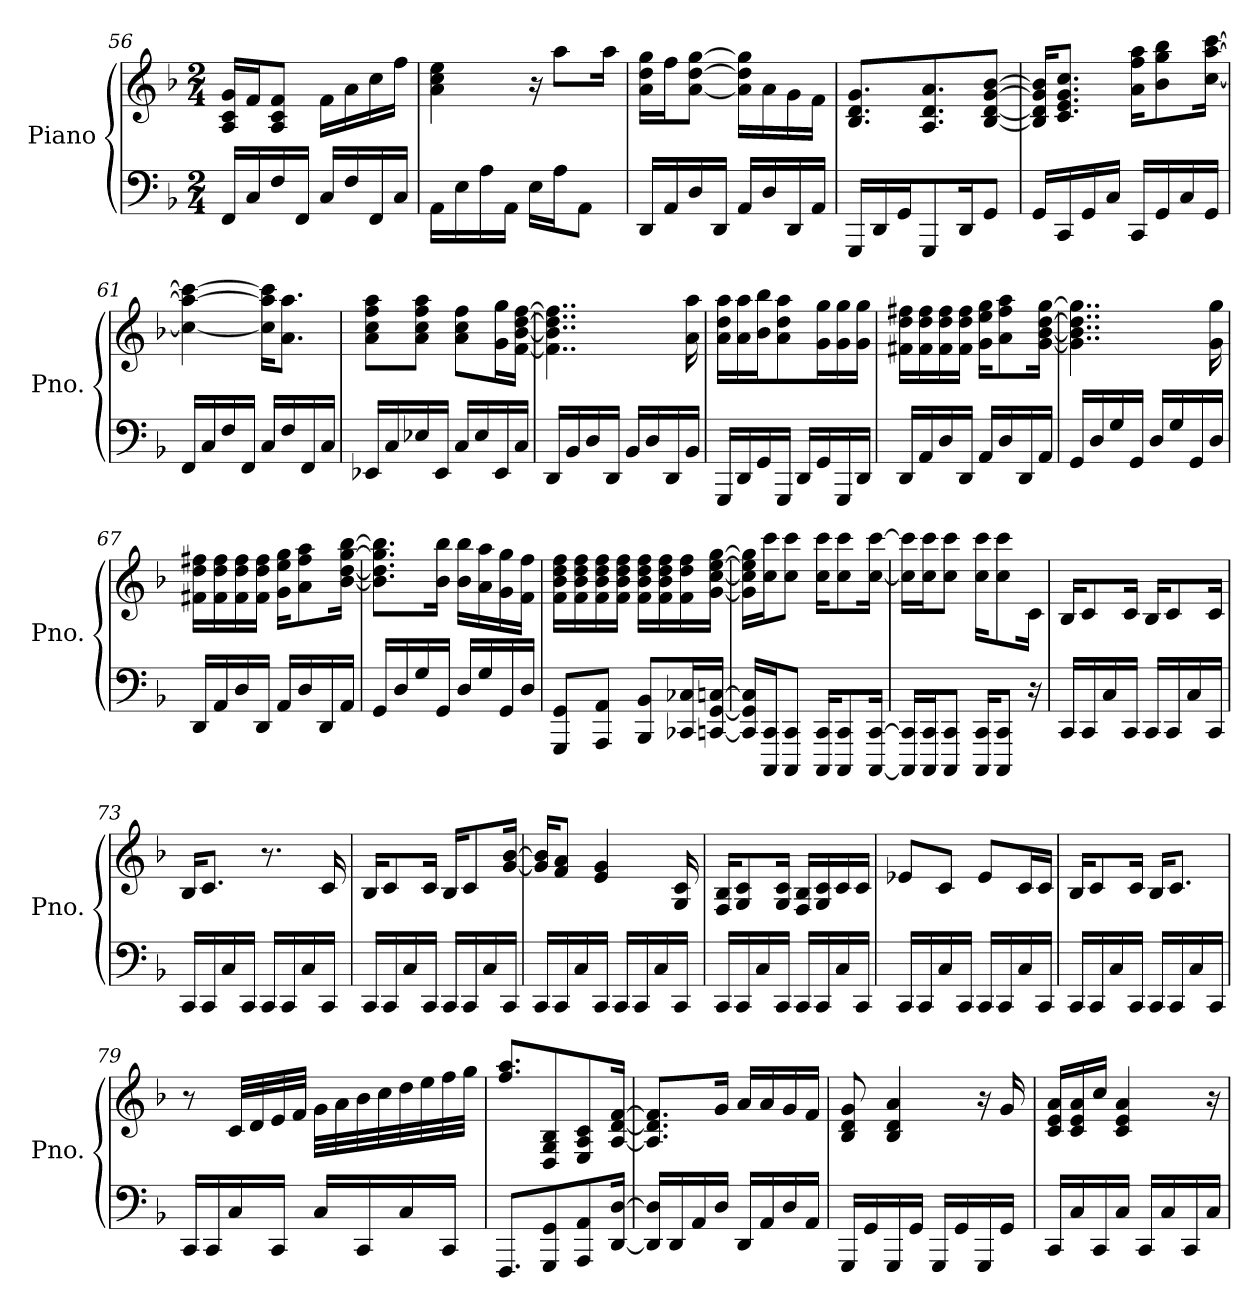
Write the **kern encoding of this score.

**kern	**kern
*part1	*part1
*staff2	*staff1
*I"Piano	*
*I'Pno.	*
*clefF4	*clefG2
*k[b-]	*k[b-]
*M2/4	*M2/4
=56	=56
16FF/LL	16A/ 16c/ 16g/LL
16C/	16f/J
16F/	8A/ 8c/ 8f/J
16FF/JJ	.
16C/LL	16f\LL
16F/	16a\
16FF/	16cc\
16C/JJ	16ff\JJ
=57	=57
16AA\LL	4a\ 4cc\ 4ee\
16E\	.
16A\	.
16AA\JJ	.
16E\LL	16r
16A\J	8aa\L
8AA\J	.
.	16aa\Jk
=58	=58
16DD/LL	16a\ 16dd\ 16gg\LL
16AA/	16ff\J
16D/	[8a\ [8dd\ [8gg\J
16DD/JJ	.
16AA/LL	16a\] 16dd\] 16gg\]LL
16D/	16a\
16DD/	16g\
16AA/JJ	16f\JJ
=59	=59
16GGG/LL	8.B-/ 8.d/ 8.g/L
16DD/	.
16GG/J	.
8GGG/	8.A/ 8.d/ 8.a/
16DD/K	.
8GG/J	[8B-/ [8d/ [8g/ [8b-/J
!!LO:LB:g=z
=60	=60
16GG/LL	16B-/] 16d/] 16g/] 16b-/]KL
16CC/	8.c/ 8.e/ 8.g/ 8.cc/J
16GG/	.
16C/JJ	.
16CC/LL	16a\ 16ff\ 16aa\KL
16GG/	8b-\ 8gg\ 8bb-\
16C/	.
16GG/JJ	[16cc\ [16aa\ [16ccc\Jk
=61	=61
16FF/LL	4cc\_ 4aa\_ 4ccc\_
16C/	.
16F/	.
16FF/JJ	.
16C/LL	16cc\] 16aa\] 16ccc\]KL
16F/	8.a\ 8.aa\J
16FF/	.
16C/JJ	.
=62	=62
16EE-X/LL	8a\ 8cc\ 8ff\ 8aa\L
16C/	.
16E-X/	8a\ 8cc\ 8ff\ 8aa\J
16EE-/JJ	.
16C/LL	8a\ 8cc\ 8ff\L
16E-/	.
16EE-/	16g\ 16gg\L
16C/JJ	[16f\ [16b-\ [16dd\ [16ff\JJ
=63	=63
16DD/LL	4..f\] 4..b-\] 4..dd\] 4..ff\]
16BB-/	.
16D/	.
16DD/JJ	.
16BB-/LL	.
16D/	.
16DD/	.
16BB-/JJ	16a\ 16aa\
=64	=64
16GGG/LL	16a\ 16dd\ 16aa\LL
16DD/	16a\ 16aa\
16GG/	16b-\ 16bb-\J
16GGG/JJ	8a\ 8dd\ 8aa\
16DD/LL	.
16GG/	16g\ 16gg\L
16GGG/	16g\ 16gg\
16DD/JJ	16g\ 16gg\JJ
!!LO:LB:g=z
=65	=65
16DD/LL	16f#X\ 16dd\ 16ff#X\LL
16AA/	16f#\ 16dd\ 16ff#\
16D/	16f#\ 16dd\ 16ff#\
16DD/JJ	16f#\ 16dd\ 16ff#\JJ
16AA/LL	16g\ 16ee\ 16gg\KL
16D/	8a\ 8ff#\ 8aa\
16DD/	.
16AA/JJ	[16g\ [16b-\ [16dd\ [16gg\Jk
=66	=66
16GG/LL	4..g\] 4..b-\] 4..dd\] 4..gg\]
16D/	.
16G/	.
16GG/JJ	.
16D/LL	.
16G/	.
16GG/	.
16D/JJ	16g\ 16gg\
=67	=67
16DD/LL	16f#X\ 16dd\ 16ff#X\LL
16AA/	16f#\ 16dd\ 16ff#\
16D/	16f#\ 16dd\ 16ff#\
16DD/JJ	16f#\ 16dd\ 16ff#\JJ
16AA/LL	16g\ 16ee\ 16gg\KL
16D/	8a\ 8ff#\ 8aa\
16DD/	.
16AA/JJ	[16b-\ [16dd\ [16gg\ [16bb-\Jk
=68	=68
16GG/LL	8.b-\] 8.dd\] 8.gg\] 8.bb-\]L
16D/	.
16G/	.
16GG/JJ	16b-\ 16bb-\Jk
16D/LL	16b-\ 16bb-\LL
16G/	16a\ 16aa\
16GG/	16g\ 16gg\
16D/JJ	16f\ 16ff\JJ
=69	=69
8GGG/ 8GG/L	16f\ 16b-\ 16dd\ 16ff\LL
.	16f\ 16b-\ 16dd\ 16ff\
8AAA/ 8AA/J	16f\ 16b-\ 16dd\ 16ff\
.	16f\ 16b-\ 16dd\ 16ff\JJ
8BBB-/ 8BB-/L	16f\ 16b-\ 16dd\ 16ff\LL
.	16f\ 16b-\ 16dd\ 16ff\
16CC-X/ 16C-X/L	16f\ 16dd\ 16ff\
[16CCn/ [16GG/ [16Cn/JJ	[16g\ [16cc\ [16ee\ [16gg\JJ
!!LO:PB:g=z
=70	=70
16CC/] 16GG/] 16C/]LL	16g\] 16cc\] 16ee\] 16gg\]LL
16CCC/ 16CC/J	16cc\ 16ccc\J
8CCC/ 8CC/J	8cc\ 8ccc\J
16CCC/ 16CC/KL	16cc\ 16ccc\KL
8CCC/ 8CC/	8cc\ 8ccc\
[16CCC/ [16CC/Jk	[16cc\ [16ccc\Jk
=71	=71
16CCC/] 16CC/]LL	16cc\] 16ccc\]LL
16CCC/ 16CC/J	16cc\ 16ccc\J
8CCC/ 8CC/J	8cc\ 8ccc\J
16CCC/ 16CC/KL	16cc\ 16ccc\KL
8CCC/ 8CC/J	8cc\ 8ccc\
16r	16c\Jk
=72	=72
16CC/LL	16B-/KL
16CC/	8c/
16C/	.
16CC/JJ	16c/Jk
16CC/LL	16B-/KL
16CC/	8c/
16C/	.
16CC/JJ	16c/Jk
=73	=73
16CC/LL	16B-/KL
16CC/	8.c/J
16C/	.
16CC/JJ	.
16CC/LL	8.r
16CC/	.
16C/	.
16CC/JJ	16c/
=74	=74
16CC/LL	16B-/KL
16CC/	8c/
16C/	.
16CC/JJ	16c/Jk
16CC/LL	16B-/KL
16CC/	8c/
16C/	.
16CC/JJ	[16g/ [16b-/Jk
!!LO:LB:g=z
=75	=75
16CC/LL	16g/] 16b-/]KL
16CC/	8f/ 8a/J
16C/	.
16CC/JJ	4e/ 4g/
16CC/LL	.
16CC/	.
16C/	.
16CC/JJ	16G/ 16c/
=76	=76
16CC/LL	16F/ 16B-/KL
16CC/	8G/ 8c/
16C/	.
16CC/JJ	16G/ 16c/Jk
16CC/LL	16F/ 16B-/LL
16CC/	16G/ 16c/
16C/	16c/
16CC/JJ	16c/JJ
=77	=77
16CC/LL	8e-X/L
16CC/	.
16C/	8c/J
16CC/JJ	.
16CC/LL	8e-/L
16CC/	.
16C/	16c/L
16CC/JJ	16c/JJ
=78	=78
16CC/LL	16B-/KL
16CC/	8c/
16C/	.
16CC/JJ	16c/Jk
16CC/LL	16B-/KL
16CC/	8.c/J
16C/	.
16CC/JJ	.
!!LO:LB:g=z
=79	=79
16CC/LL	8r
16CC/	.
16C/	32c/LLL
.	32d/
16CC/JJ	32e/
.	32f/JJJ
16C/LL	32g\LLL
.	32a\
16CC/	32b-\
.	32cc\
16C/	32dd\
.	32ee\
16CC/JJ	32ff\
.	32gg\JJJ
=80	=80
8.FFF/L	8.ff/ 8.aa/L
8GGG/ 8GG/	8D/ 8G/ 8B-/
8AAA/ 8AA/	8E/ 8A/ 8c/
[16DD/ [16D/Jk	[16A/ [16d/ [16f/Jk
=81	=81
16DD/] 16D/]LL	8.A/] 8.d/] 8.f/]L
16DD/	.
16AA/	.
16D/JJ	16g/Jk
16DD/LL	16a/LL
16AA/	16a/
16D/	16g/
16AA/JJ	16f/JJ
=82	=82
16GGG/LL	8B-/ 8d/ 8g/
16GG/	.
16GGG/	4B-/ 4d/ 4a/
16GG/JJ	.
16GGG/LL	.
16GG/	.
16GGG/	16r
16GG/JJ	16g/
=83	=83
16CC/LL	16c/ 16e/ 16a/LL
16C/	16c/ 16e/ 16a/
16CC/	16cc/JJ
16C/JJ	4c/ 4e/ 4a/
16CC/LL	.
16C/	.
16CC/	.
16C/JJ	16r
=	=
*-	*-
